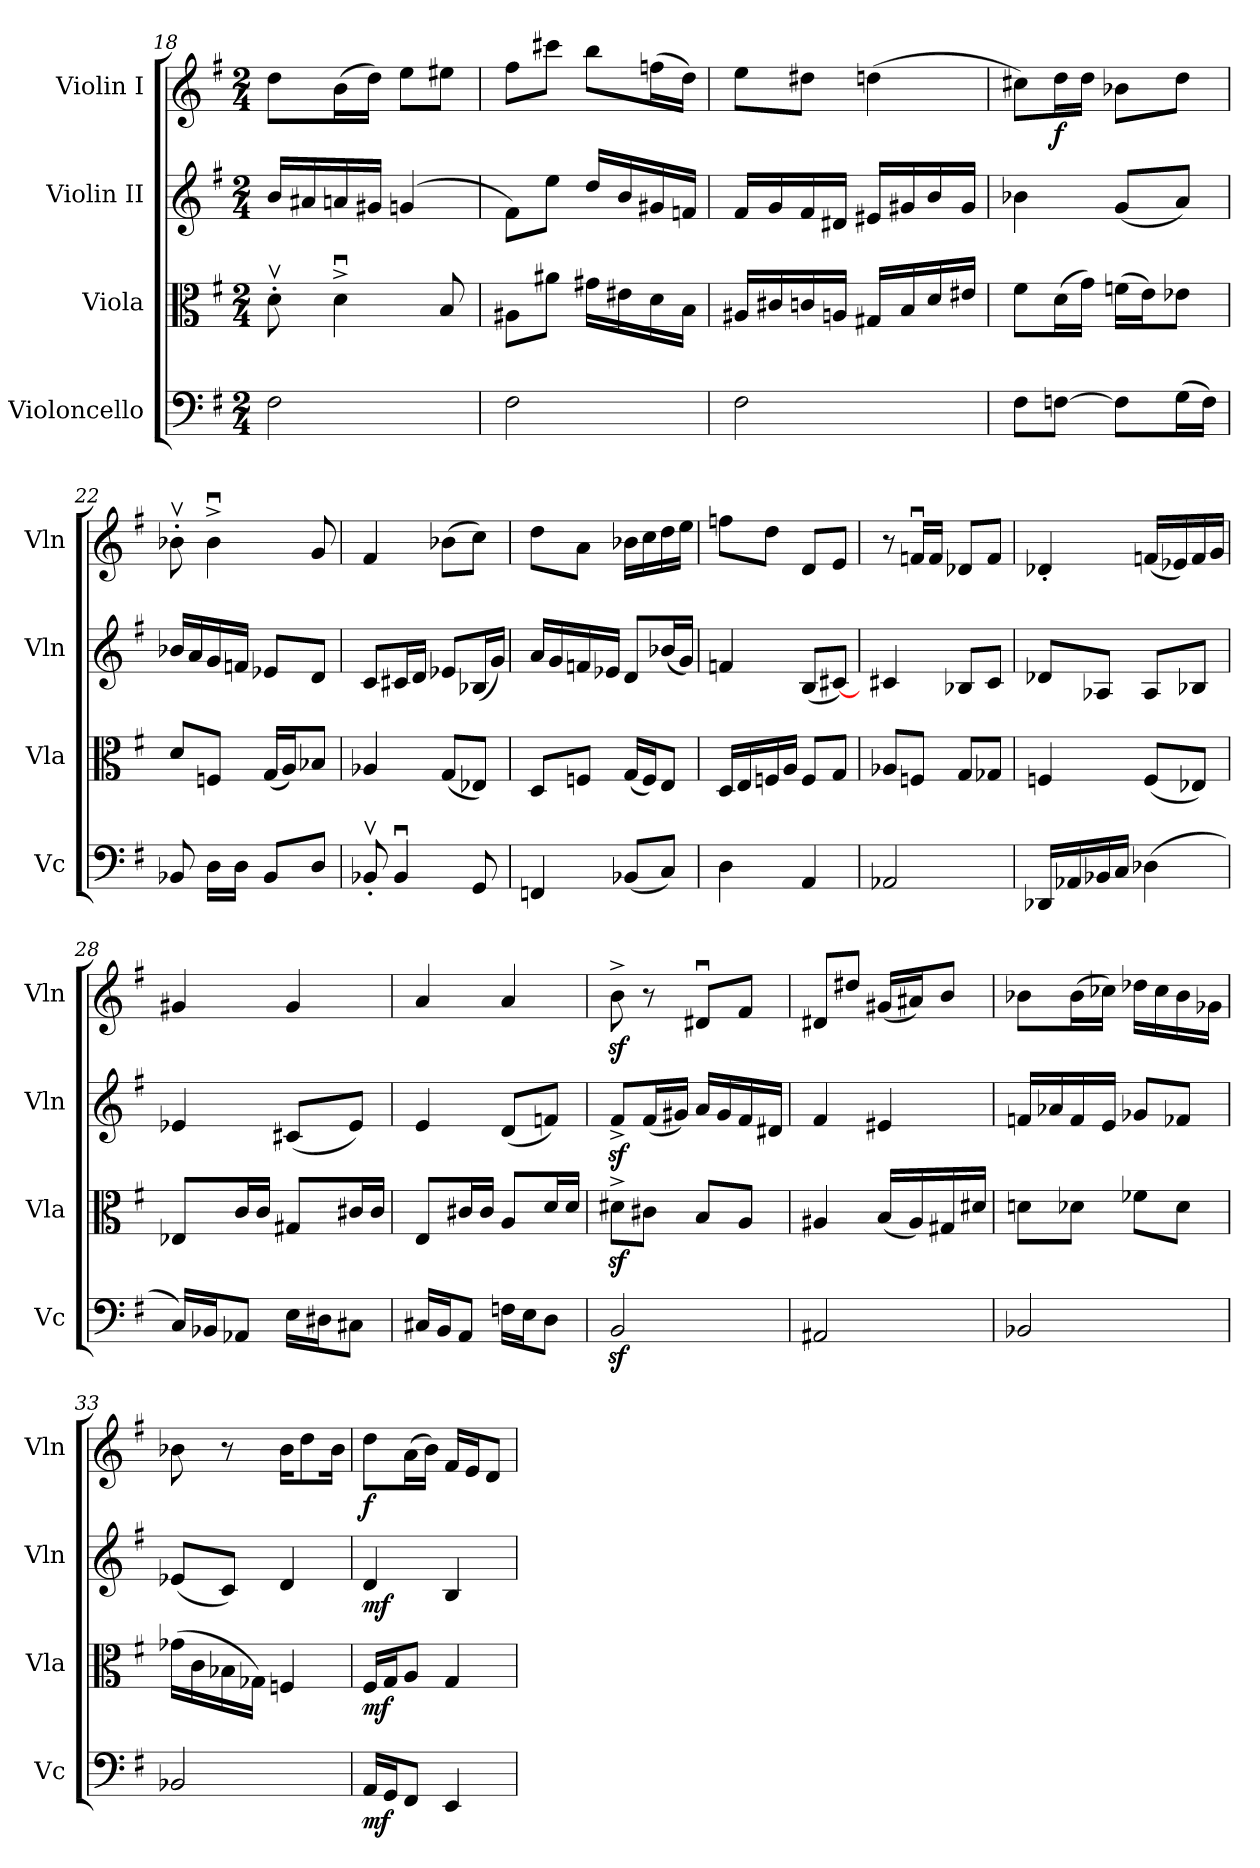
**kern	**dynam	**kern	**dynam	**kern	**dynam	**kern	**dynam
*part4	*part4	*part3	*part3	*part2	*part2	*part1	*part1
*staff4	*staff4	*staff3	*staff3	*staff2	*staff2	*staff1	*staff1
*I"Violoncello	*	*I"Viola	*	*I"Violin II	*	*I"Violin I	*
*I'Vc	*	*I'Vla	*	*I'Vln	*	*I'Vln	*
*clefF4	*	*clefC3	*	*clefG2	*	*clefG2	*
*k[f#]	*	*k[f#]	*	*k[f#]	*	*k[f#]	*
*M2/4	*	*M2/4	*	*M2/4	*	*M2/4	*
=18	=18	=18	=18	=18	=18	=18	=18
2F#\	.	8d'v\	.	16b/LL	.	8dd\L	.
.	.	.	.	16a#X/	.	.	.
.	.	4d^u\	.	16an/	.	(16b\L	.
.	.	.	.	16g#X/JJ	.	16dd\JJ)	.
.	.	.	.	(4gn/	.	8ee\L	.
.	.	8B/	.	.	.	8ee#X\J	.
=19	=19	=19	=19	=19	=19	=19	=19
2F#\	.	8A#X\L	.	8f#\L)	.	8ff#\L	.
.	.	8a#X\J	.	8ee\J	.	8ccc#X\J	.
.	.	16g#X\LL	.	16dd/LL	.	8bb\L	.
.	.	16e#X\	.	16b/	.	.	.
.	.	16d\	.	16g#X/	.	(16ffn\L	.
.	.	16B\JJ	.	16fn/JJ	.	16dd\JJ)	.
=20	=20	=20	=20	=20	=20	=20	=20
2F#\	.	16A#X/LL	.	16f#/LL	.	8ee\L	.
.	.	16c#X/	.	16g/	.	.	.
.	.	16cn/	.	16f#/	.	8dd#X\J	.
.	.	16An/JJ	.	16d#X/JJ	.	.	.
.	.	16G#X/LL	.	16e#X/LL	.	(4ddn\	.
.	.	16B/	.	16g#X/	.	.	.
.	.	16d/	.	16b/	.	.	.
.	.	16e#X/JJ	.	16g#/JJ	.	.	.
=21	=21	=21	=21	=21	=21	=21	=21
8F#\L	.	8f#\L	.	4b-X\	.	8cc#X\L)	.
!	!	!	!	!	!	!	!LO:DY:b
[8Fn\J	.	(16d\L	.	.	.	16dd\L	f
.	.	16g\JJ)	.	.	.	16dd\JJ	.
8F\L]	.	(16fn\LL	.	(8g/L	.	8b-X\L	.
.	.	16e\J)	.	.	.	.	.
(16G\L	.	8e-X\J	.	8a/J)	.	8dd\J	.
16F\JJ)	.	.	.	.	.	.	.
!!LO:LB:g=z
=22	=22	=22	=22	=22	=22	=22	=22
8BB-X/	.	8d/L	.	16b-X/LL	.	8b-X'v\	.
.	.	.	.	16a/	.	.	.
16D\LL	.	8Fn/J	.	16g/	.	4b-^u\	.
16D\JJ	.	.	.	16fn/JJ	.	.	.
8BB-/L	.	(16G/LL	.	8e-X/L	.	.	.
.	.	16A/J)	.	.	.	.	.
8D/J	.	8B-X/J	.	8d/J	.	8g/	.
=23	=23	=23	=23	=23	=23	=23	=23
8BB-X'v/	.	4A-X/	.	8c/L	.	4f#/	.
4BB-u/	.	.	.	16c#X/L	.	.	.
.	.	.	.	16d/JJ	.	.	.
.	.	(8G/L	.	8e-X/L	.	(8b-X\L	.
8GG/	.	8E-X/J)	.	(16B-X/L	.	8cc\J)	.
.	.	.	.	16g/JJ)	.	.	.
=24	=24	=24	=24	=24	=24	=24	=24
4FFn/	.	8D/L	.	16a/LL	.	8dd\L	.
.	.	.	.	16g/	.	.	.
.	.	8Fn/J	.	16fn/	.	8a\J	.
.	.	.	.	16e-X/JJ	.	.	.
(8BB-X/L	.	(16G/LL	.	8d/L	.	16b-X\LL	.
.	.	16F/J)	.	.	.	16cc\	.
8C/J)	.	8E/J	.	(16b-X/L	.	16dd\	.
.	.	.	.	16g/JJ)	.	16ee\JJ	.
=25	=25	=25	=25	=25	=25	=25	=25
4D\	.	16D/LL	.	4fn/	.	8ffn\L	.
.	.	16E/	.	.	.	.	.
.	.	16Fn/	.	.	.	8dd\J	.
.	.	16A/JJ	.	.	.	.	.
4AA/	.	8F/L	.	(8B/L	.	8d/L	.
.	.	8G/J	.	[8c#X/J)	.	8e/J	.
=26	=26	=26	=26	=26	=26	=26	=26
2AA-X/	.	8A-X/L	.	4c#X/	.	8r	.
.	.	8Fn/J	.	.	.	16fnu/LL	.
.	.	.	.	.	.	16f/JJ	.
.	.	8G/L	.	8B-X/L	.	8d-X/L	.
.	.	8G-X/J	.	8c#/J	.	8f/J	.
!!LO:LB:g=z
=27	=27	=27	=27	=27	=27	=27	=27
16DD-X/LL	.	4Fn/	.	8d-X/L	.	4d-X'/	.
16AA-X/	.	.	.	.	.	.	.
16BB-X/	.	.	.	8A-X/J	.	.	.
16C/JJ	.	.	.	.	.	.	.
(4D-X\	.	(8F/L	.	8A-/L	.	(16fn/LL	.
.	.	.	.	.	.	16e-X/)	.
.	.	8E-X/J)	.	8B-X/J	.	16f/	.
.	.	.	.	.	.	16g/JJ	.
=28	=28	=28	=28	=28	=28	=28	=28
16C/LL)	.	8E-X/L	.	4e-X/	.	4g#X/	.
16BB-X/J	.	.	.	.	.	.	.
8AA-X/J	.	16c/L	.	.	.	.	.
.	.	16c/JJ	.	.	.	.	.
16E\LL	.	8G#X/L	.	(8c#X/L	.	4g#/	.
16D#X\J	.	.	.	.	.	.	.
8C#X\J	.	16c#X/L	.	8e-/J)	.	.	.
.	.	16c#/JJ	.	.	.	.	.
=29	=29	=29	=29	=29	=29	=29	=29
16C#X/LL	.	8E/L	.	4e/	.	4a/	.
16BB/J	.	.	.	.	.	.	.
8AA/J	.	16c#X/L	.	.	.	.	.
.	.	16c#/JJ	.	.	.	.	.
16Fn\LL	.	8A/L	.	(8d/L	.	4a/	.
16E\J	.	.	.	.	.	.	.
8D\J	.	16d/L	.	8fn/J)	.	.	.
.	.	16d/JJ	.	.	.	.	.
=30	=30	=30	=30	=30	=30	=30	=30
2BBz</	.	8d#Xz<^\L	.	8f#z<^/L	.	8bz<^\	.
.	.	8c#X\J	.	(16f#/L	.	8r	.
.	.	.	.	16g#X/JJ)	.	.	.
.	.	8B/L	.	16a/LL	.	8d#Xu/L	.
.	.	.	.	16g#/	.	.	.
.	.	8A/J	.	16f#/	.	8f#/J	.
.	.	.	.	16d#X/JJ	.	.	.
!!LO:PB:g=z
=31	=31	=31	=31	=31	=31	=31	=31
2AA#X/	.	4A#X/	.	4f#/	.	8d#X/L	.
.	.	.	.	.	.	8dd#X/J	.
.	.	(16B/LL	.	4e#X/	.	(16g#X/LL	.
.	.	16A#/)	.	.	.	16a#X/J)	.
.	.	16G#X/	.	.	.	8b/J	.
.	.	16d#X/JJ	.	.	.	.	.
=32	=32	=32	=32	=32	=32	=32	=32
2BB-X/	.	8dn\L	.	16fn/LL	.	8b-X\L	.
.	.	.	.	16a-X/	.	.	.
.	.	8d-X\J	.	16f/	.	(16b-\L	.
.	.	.	.	16e/JJ	.	16cc-X\JJ)	.
.	.	8f-X\L	.	8g-X/L	.	16dd-X\LL	.
.	.	.	.	.	.	16cc-\	.
.	.	8d-\J	.	8f-X/J	.	16b-\	.
.	.	.	.	.	.	16g-X\JJ	.
=33	=33	=33	=33	=33	=33	=33	=33
2BB-X/	.	(16g-X\LL	.	(8e-X/L	.	8b-X\	.
.	.	16c\	.	.	.	.	.
.	.	16B-X\	.	8c/J)	.	8r	.
.	.	16G-X\JJ)	.	.	.	.	.
.	.	4Fn/	.	4d/	.	16b-\KL	.
.	.	.	.	.	.	8dd\	.
.	.	.	.	.	.	16b-\Jk	.
=34	=34	=34	=34	=34	=34	=34	=34
!	!LO:DY:b	!	!LO:DY:b	!	!LO:DY:b	!	!LO:DY:b
16AA/LL	mf	16F#/LL	mf	4d/	mf	8dd\L	f
16GG/J	.	16G/J	.	.	.	.	.
8FF#/J	.	8A/J	.	.	.	(16a\L	.
.	.	.	.	.	.	16b\JJ)	.
4EE/	.	4G/	.	4B/	.	16f#/LL	.
.	.	.	.	.	.	16e/J	.
.	.	.	.	.	.	8d/J	.
=	=	=	=	=	=	=	=
*-	*-	*-	*-	*-	*-	*-	*-
